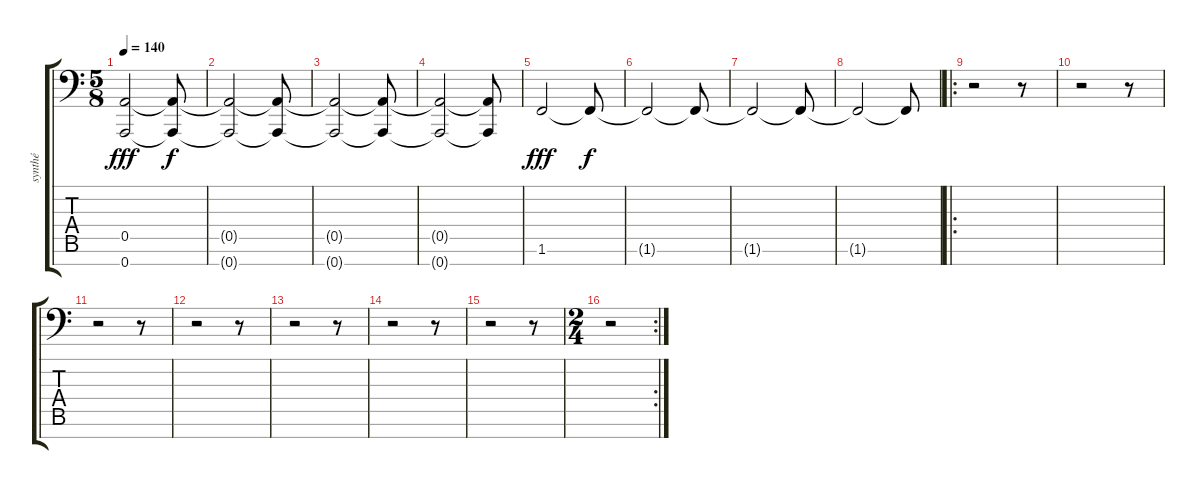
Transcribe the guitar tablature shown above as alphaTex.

\track ("synthé" "synthé") {instrument cello}
\staff {score tabs}
\tuning (E4 B3 G3 D3 A2 E2 A1) {hide}
\ts (5 8)
\tempo 140
\clef f4
\ks c
(0.5 0.7).2{dy fff} (0.5{t} 0.7{t}).8{dy f} |
(0.5{t} 0.7{t}).2 (0.5{t} 0.7{t}).8 |
(0.5{t} 0.7{t}).2 (0.5{t} 0.7{t}).8 |
(0.5{t} 0.7{t}).2 (0.5{t} 0.7{t}).8 |
1.6.2{dy fff} 1.6{t}.8{dy f} |
1.6{t}.2 1.6{t}.8 |
1.6{t}.2 1.6{t}.8 |
1.6{t}.2 1.6{t}.8 |
\ro
r.2 r.8 |
r.2 r.8 |
r.2 r.8 |
r.2 r.8 |
r.2 r.8 |
r.2 r.8 |
r.2 r.8 |
\rc 2
\ts (2 4)
r.2
